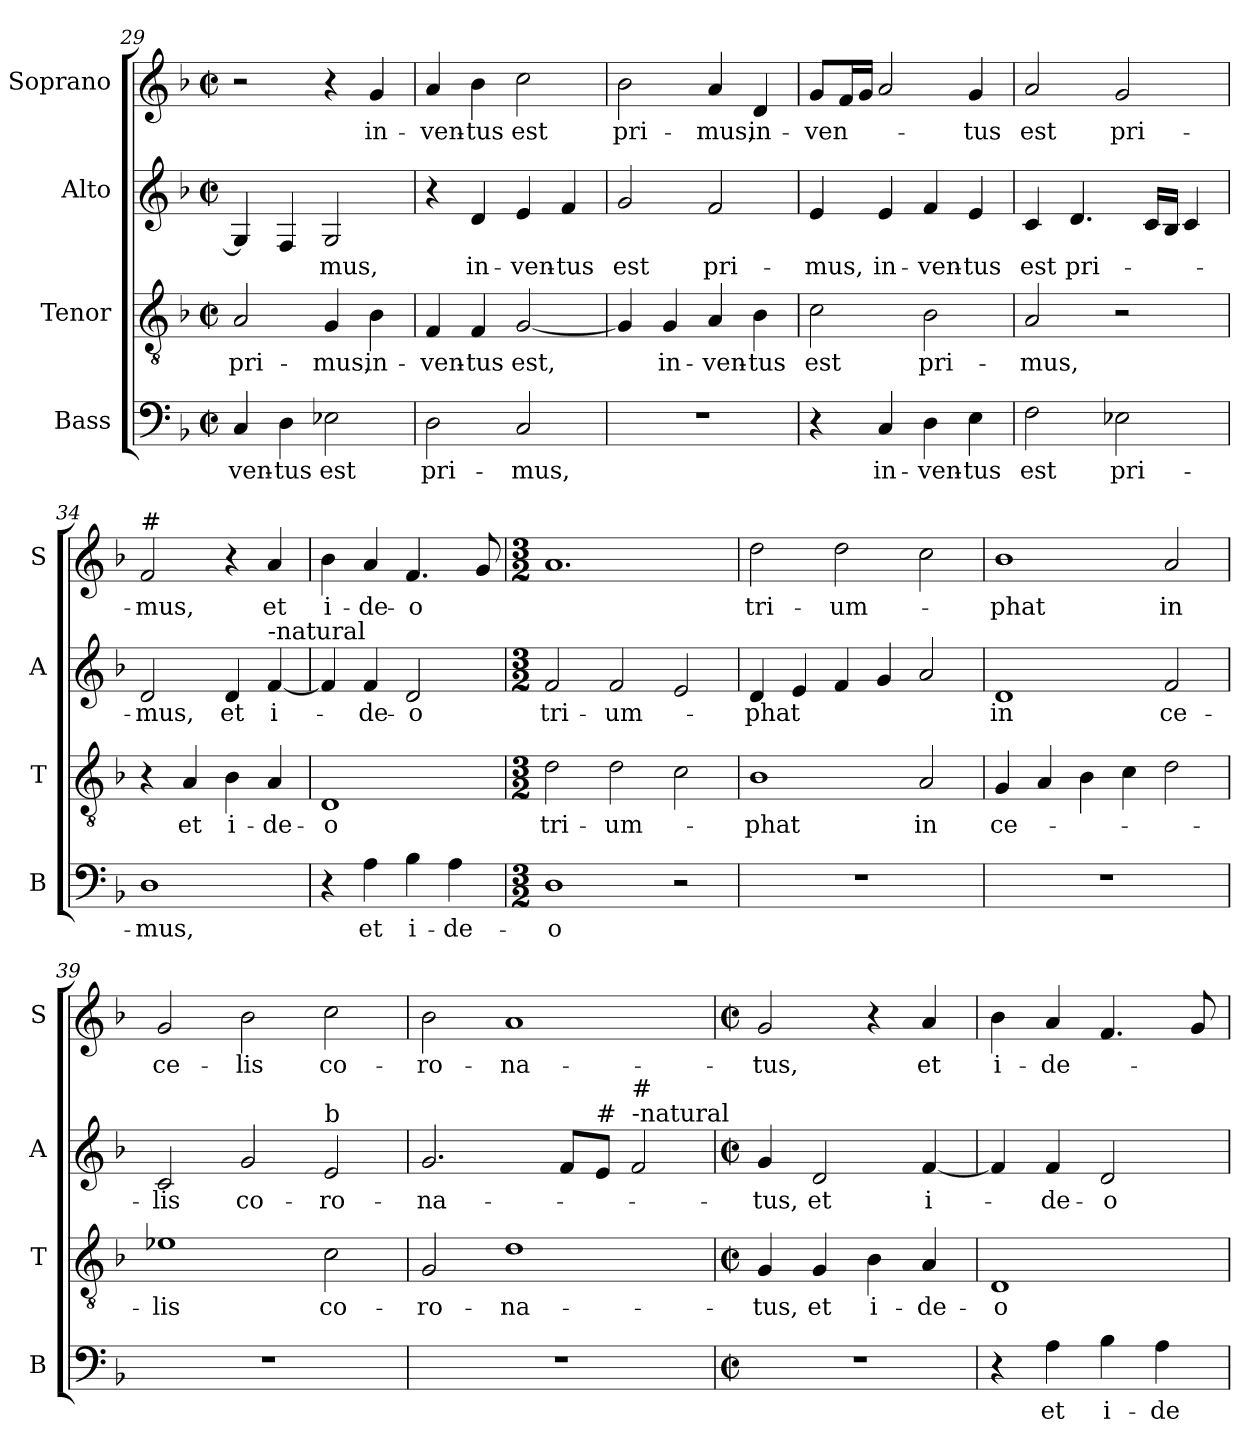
**kern	**text	**kern	**text	**kern	**text	**kern	**text
*part4	*part4	*part3	*part3	*part2	*part2	*part1	*part1
*staff4	*staff4	*staff3	*staff3	*staff2	*staff2	*staff1	*staff1
*I"Bass	*	*I"Tenor	*	*I"Alto	*	*I"Soprano	*
*I'B	*	*I'T	*	*I'A	*	*I'S	*
*clefF4	*	*clefGv2	*	*clefG2	*	*clefG2	*
*k[b-]	*	*k[b-]	*	*k[b-]	*	*k[b-]	*
*F:	*	*F:	*	*F:	*	*F:	*
*M2/2	*	*M2/2	*	*M2/2	*	*M2/2	*
*met(c|)	*	*met(c|)	*	*met(c|)	*	*met(c|)	*
=29	=29	=29	=29	=29	=29	=29	=29
!	!LO:LY:b	!	!LO:LY:b	!	!	!	!
4C/	-ven-	2A/	pri-	4G/]	.	2r	.
!	!LO:LY:b	!	!	!	!	!	!
4D\	-tus	.	.	4F/	.	.	.
!	!LO:LY:b	!	!LO:LY:b	!	!LO:LY:b	!	!
2E-X\	est	4G/	-mus,	2G/	-mus,	4r	.
!	!	!	!LO:LY:b	!	!	!	!LO:LY:b
.	.	4B-\	in-	.	.	4g/	in-
=30	=30	=30	=30	=30	=30	=30	=30
!	!LO:LY:b	!	!LO:LY:b	!	!	!	!LO:LY:b
2D\	pri-	4F/	-ven-	4r	.	4a/	-ven-
!	!	!	!LO:LY:b	!	!LO:LY:b	!	!LO:LY:b
.	.	4F/	-tus	4d/	in-	4b-\	-tus
!	!LO:LY:b	!	!LO:LY:b	!	!LO:LY:b	!	!LO:LY:b
2C/	-mus,	[2G/	est,	4e/	-ven-	2cc\	est
!	!	!	!	!	!LO:LY:b	!	!
.	.	.	.	4f/	-tus	.	.
!!LO:LB:g=z
=31	=31	=31	=31	=31	=31	=31	=31
!	!	!	!	!	!LO:LY:b	!	!LO:LY:b
1r	.	4G/]	.	2g/	est	2b-\	pri-
!	!	!	!LO:LY:b	!	!	!	!
.	.	4G/	in-	.	.	.	.
!	!	!	!LO:LY:b	!	!LO:LY:b	!	!LO:LY:b
.	.	4A/	-ven-	2f/	pri-	4a/	-mus,
!	!	!	!LO:LY:b	!	!	!	!LO:LY:b
.	.	4B-\	-tus	.	.	4d/	in-
=32	=32	=32	=32	=32	=32	=32	=32
!	!	!	!LO:LY:b	!	!LO:LY:b	!	!LO:LY:b
4r	.	2c\	est	4e/	-mus,	8g/L	-ven-
.	.	.	.	.	.	16f/L	.
.	.	.	.	.	.	16g/JJ	.
!	!LO:LY:b	!	!	!	!LO:LY:b	!	!
4C/	in-	.	.	4e/	in-	2a/	.
!	!LO:LY:b	!	!LO:LY:b	!	!LO:LY:b	!	!
4D\	-ven-	2B-\	pri-	4f/	-ven-	.	.
!	!LO:LY:b	!	!	!	!LO:LY:b	!	!LO:LY:b
4E\	-tus	.	.	4e/	-tus	4g/	-tus
=33	=33	=33	=33	=33	=33	=33	=33
!	!LO:LY:b	!	!LO:LY:b	!	!LO:LY:b	!	!LO:LY:b
2F\	est	2A/	-mus,	4c/	est	2a/	est
!	!	!	!	!	!LO:LY:b	!	!
.	.	.	.	4.d/	pri-	.	.
!	!LO:LY:b	!	!	!	!	!	!LO:LY:b
2E-X\	pri-	2r	.	.	.	2g/	pri-
.	.	.	.	16c/LL	.	.	.
.	.	.	.	16B-/JJ	.	.	.
.	.	.	.	4c/	.	.	.
=34	=34	=34	=34	=34	=34	=34	=34
!	!	!	!	!	!	!LO:TX:a:t=#	!
!	!LO:LY:b	!	!	!	!LO:LY:b	!	!LO:LY:b
1D	-mus,	4r	.	2d/	-mus,	2f/	-mus,
!	!	!	!LO:LY:b	!	!	!	!
.	.	4A/	et	.	.	.	.
!	!	!	!LO:LY:b	!	!LO:LY:b	!	!
.	.	4B-\	i-	4d/	et	4r	.
!	!	!	!	!LO:TX:a:t=-natural	!	!	!
!	!	!	!LO:LY:b	!	!LO:LY:b	!	!LO:LY:b
.	.	4A/	-de-	[4f/	i-	4a/	et
=35	=35	=35	=35	=35	=35	=35	=35
!	!	!	!LO:LY:b	!	!	!	!LO:LY:b
4r	.	1D	-o	4f/]	.	4b-\	i-
!	!LO:LY:b	!	!	!	!LO:LY:b	!	!LO:LY:b
4A\	et	.	.	4f/	-de-	4a/	-de-
!	!LO:LY:b	!	!	!	!LO:LY:b	!	!LO:LY:b
4B-\	i-	.	.	2d/	-o	4.f/	-o
!	!LO:LY:b	!	!	!	!	!	!
4A\	-de-	.	.	.	.	.	.
.	.	.	.	.	.	8g/	.
=36	=36	=36	=36	=36	=36	=36	=36
*M3/2	*	*M3/2	*	*M3/2	*	*M3/2	*
!	!LO:LY:b	!	!LO:LY:b	!	!LO:LY:b	!	!
1D	-o	2d\	tri-	2f/	tri-	1.a	.
!	!	!	!LO:LY:b	!	!LO:LY:b	!	!
.	.	2d\	-um-	2f/	-um-	.	.
2r	.	2c\	.	2e/	.	.	.
!!LO:PB:g=z
=37	=37	=37	=37	=37	=37	=37	=37
!	!	!	!LO:LY:b	!	!LO:LY:b	!	!LO:LY:b
1.r	.	1B-	-phat	4d/	-phat	2dd\	tri-
.	.	.	.	4e/	.	.	.
!	!	!	!	!	!	!	!LO:LY:b
.	.	.	.	4f/	.	2dd\	-um-
.	.	.	.	4g/	.	.	.
!	!	!	!LO:LY:b	!	!	!	!
.	.	2A/	in	2a/	.	2cc\	.
=38	=38	=38	=38	=38	=38	=38	=38
!	!	!	!LO:LY:b	!	!LO:LY:b	!	!LO:LY:b
1.r	.	4G/	ce-	1d	in	1b-	-phat
.	.	4A/	.	.	.	.	.
.	.	4B-\	.	.	.	.	.
.	.	4c\	.	.	.	.	.
!	!	!	!	!	!LO:LY:b	!	!LO:LY:b
.	.	2d\	.	2f/	ce-	2a/	in
=39	=39	=39	=39	=39	=39	=39	=39
!	!	!	!LO:LY:b	!	!LO:LY:b	!	!LO:LY:b
1.r	.	1e-X	-lis	2c/	-lis	2g/	ce-
!	!	!	!	!	!LO:LY:b	!	!LO:LY:b
.	.	.	.	2g/	co-	2b-\	-lis
!	!	!	!	!LO:TX:a:t=b	!	!	!
!	!	!	!LO:LY:b	!	!LO:LY:b	!	!LO:LY:b
.	.	2c\	co-	2e/	-ro-	2cc\	co-
=40	=40	=40	=40	=40	=40	=40	=40
!	!	!	!LO:LY:b	!	!LO:LY:b	!	!LO:LY:b
1.r	.	2G/	-ro-	2.g/	-na-	2b-\	-ro-
!	!	!	!LO:LY:b	!	!	!	!LO:LY:b
.	.	1d	-na-	.	.	1a	-na-
.	.	.	.	8f/L	.	.	.
!	!	!	!	!LO:TX:a:t=#	!	!	!
.	.	.	.	8e/J	.	.	.
!	!	!	!	!LO:TX:a:t=-natural	!	!	!
!	!	!	!	!LO:TX:a:t=#	!	!	!
.	.	.	.	2f/	.	.	.
=41	=41	=41	=41	=41	=41	=41	=41
*M2/2	*	*M2/2	*	*M2/2	*	*M2/2	*
*met(c|)	*	*met(c|)	*	*met(c|)	*	*met(c|)	*
!	!	!	!LO:LY:b	!	!LO:LY:b	!	!LO:LY:b
1r	.	4G/	-tus,	4g/	-tus,	2g/	-tus,
!	!	!	!LO:LY:b	!	!LO:LY:b	!	!
.	.	4G/	et	2d/	et	.	.
!	!	!	!LO:LY:b	!	!	!	!
.	.	4B-\	i-	.	.	4r	.
!	!	!	!LO:LY:b	!	!LO:LY:b	!	!LO:LY:b
.	.	4A/	-de-	[4f/	i-	4a/	et
=42	=42	=42	=42	=42	=42	=42	=42
!	!	!	!LO:LY:b	!	!	!	!LO:LY:b
4r	.	1D	-o	4f/]	.	4b-\	i-
!	!LO:LY:b	!	!	!	!LO:LY:b	!	!LO:LY:b
4A\	et	.	.	4f/	-de-	4a/	-de-
!	!LO:LY:b	!	!	!	!LO:LY:b	!	!
4B-\	i-	.	.	2d/	-o	4.f/	.
!	!LO:LY:b	!	!	!	!	!	!
4A\	-de-	.	.	.	.	.	.
.	.	.	.	.	.	8g/	.
=	=	=	=	=	=	=	=
*-	*-	*-	*-	*-	*-	*-	*-
